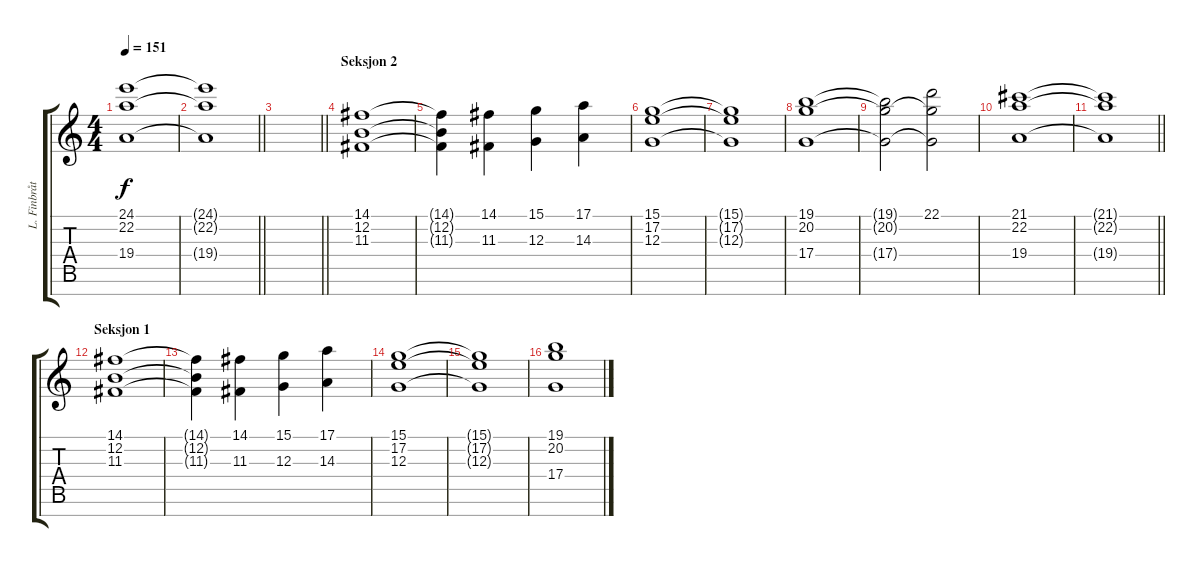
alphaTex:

\track ("L. Finbråten" "L. Finbråt") {instrument stringensemble1}
\staff {score tabs}
\tuning (E4 B3 G3 D3 A2 E2 B1) {hide}
\ts (4 4)
\tempo 151
\clef g2
\ks c
(24.1 22.2 19.4).1{dy f} |
\barLineRight lightlight
(24.1{t} 22.2{t} 19.4{t}).1 |
\section ("" "")
\barLineRight lightlight
|
\section ("" "Seksjon 2")
(14.1 12.2 11.3).1{volume 8} |
(14.1{t} 12.2{t} 11.3{t}).4 (14.1 11.3).4 (15.1 12.3).4 (17.1 14.3).4 |
(15.1 17.2 12.3).1 |
(15.1{t} 17.2{t} 12.3{t}).1 |
(19.1 20.2 17.4).1 |
(19.1{t} 20.2{t} 17.4{t}).2 (22.1 20.2{t} 17.4{t}).2 |
(21.1 22.2 19.4).1 |
\barLineRight lightlight
(21.1{t} 22.2{t} 19.4{t}).1 |
\section ("" "Seksjon 1")
(14.1 12.2 11.3).1 |
(14.1{t} 12.2{t} 11.3{t}).4 (14.1 11.3).4 (15.1 12.3).4 (17.1 14.3).4 |
(15.1 17.2 12.3).1 |
(15.1{t} 17.2{t} 12.3{t}).1 |
(19.1 20.2 17.4).1
